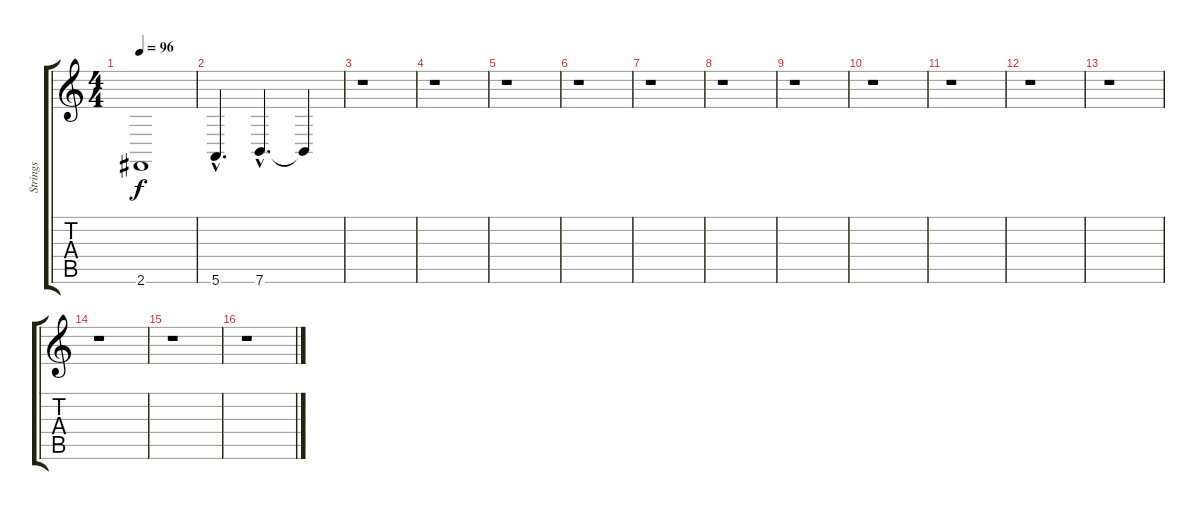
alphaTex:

\track ("Strings" "Strings") {instrument stringensemble1}
\staff {score tabs}
\tuning (E4 B3 G3 D3 A2 E2) {hide}
\ts (4 4)
\tempo 96
\clef g2
\ks c
2.6.1{dy f} |
5.6{hac}.4{d} 7.6{hac}.4{d} 7.6{t}.4 |
r.1 |
r.1 |
r.1 |
r.1 |
r.1 |
r.1 |
r.1 |
r.1 |
r.1 |
r.1 |
r.1 |
r.1 |
r.1 |
r.1
